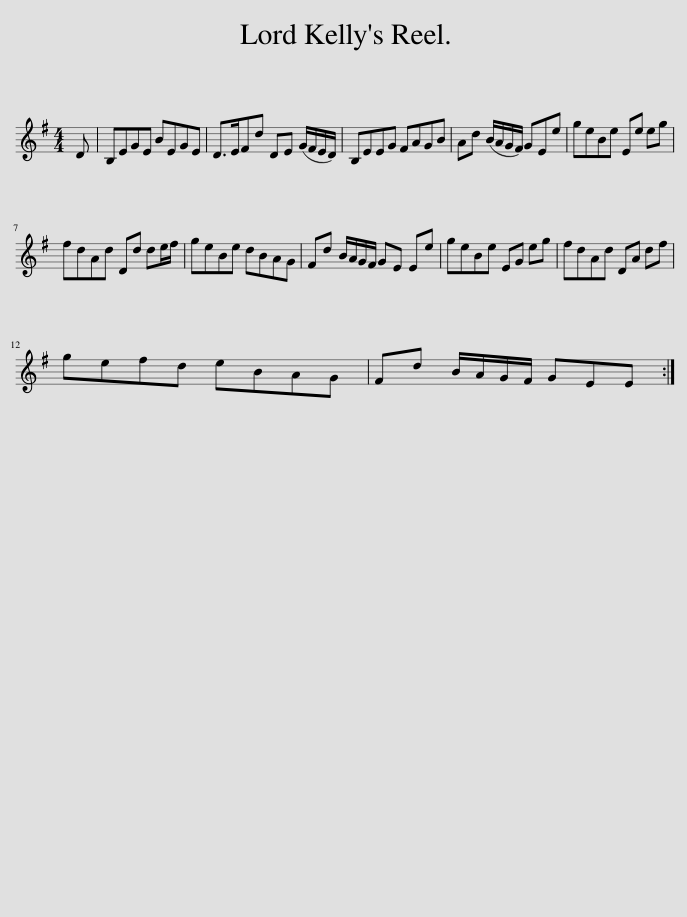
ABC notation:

X:1
L:1/8
M:4/4
I:linebreak $
K:Emin
V:1 treble
V:1
 D | B,EGE BEGE | D>EFd DE (G/F/E/D/) | B,EEG FAGB | Ad (B/A/G/F/) GEe | %5
 geBe Ee eg |$ fdAd Dd de/f/ | geBe dBAG | Fd B/A/G/F/ GE Ee | geBe EG eg | %10
 fdAd DA df |$ gefd eBAG | Fd B/A/G/F/ GEE :| %13
